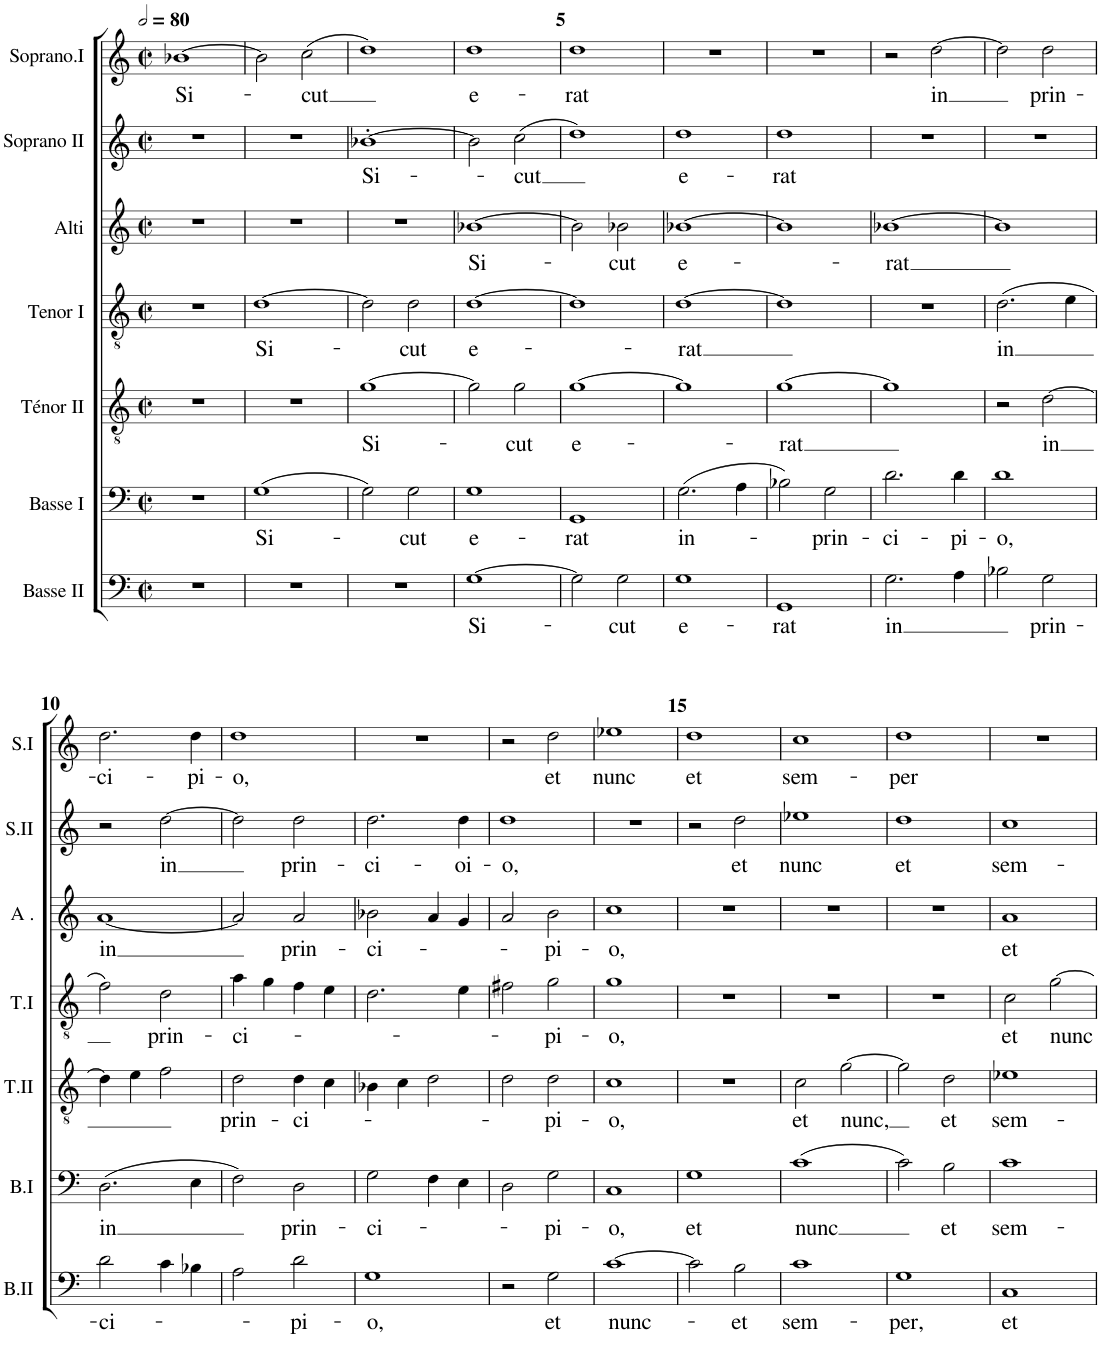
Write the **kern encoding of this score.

**kern	**text	**kern	**text	**kern	**text	**kern	**text	**kern	**text	**kern	**text	**kern	**text
*part7	*part7	*part6	*part6	*part5	*part5	*part4	*part4	*part3	*part3	*part2	*part2	*part1	*part1
*staff7	*staff7	*staff6	*staff6	*staff5	*staff5	*staff4	*staff4	*staff3	*staff3	*staff2	*staff2	*staff1	*staff1
*I"Basse II	*	*I"Basse I	*	*I"Ténor II	*	*I"Tenor I	*	*I"Alti	*	*I"Soprano II	*	*I"Soprano.I	*
*I'B.II	*	*I'B.I	*	*I'T.II	*	*I'T.I	*	*I'A .	*	*I'S.II	*	*I'S.I	*
*clefF4	*	*clefF4	*	*clefGv2	*	*clefGv2	*	*clefG2	*	*clefG2	*	*clefG2	*
*k[]	*	*k[]	*	*k[]	*	*k[]	*	*k[]	*	*k[]	*	*k[]	*
*M2/2	*	*M2/2	*	*M2/2	*	*M2/2	*	*M2/2	*	*M2/2	*	*M2/2	*
*met(c|)	*	*met(c|)	*	*met(c|)	*	*met(c|)	*	*met(c|)	*	*met(c|)	*	*met(c|)	*
*MM160	*	*MM160	*	*MM160	*	*MM160	*	*MM160	*	*MM160	*	*MM160	*
=1	=1	=1	=1	=1	=1	=1	=1	=1	=1	=1	=1	=1	=1
!	!	!	!	!	!	!	!	!	!	!	!	!	!LO:LY:b
1r	.	1r	.	1r	.	1r	.	1r	.	1r	.	[1b-X	Si-
=2	=2	=2	=2	=2	=2	=2	=2	=2	=2	=2	=2	=2	=2
!	!	!	!LO:LY:b	!	!	!	!LO:LY:b	!	!	!	!	!	!
1r	.	(1G	Si-	1r	.	[1d	Si-	1r	.	1r	.	2b-\]	.
!	!	!	!	!	!	!	!	!	!	!	!	!	!LO:LY:b
.	.	.	.	.	.	.	.	.	.	.	.	(2cc\	-cut
=3	=3	=3	=3	=3	=3	=3	=3	=3	=3	=3	=3	=3	=3
!	!	!	!	!	!LO:LY:b	!	!	!	!	!	!LO:LY:b	!	!
1r	.	2G\)	.	[1g	Si-	2d\]	.	1r	.	[1b-X'	Si-	1dd)	.
!	!	!	!LO:LY:b	!	!	!	!LO:LY:b	!	!	!	!	!	!
.	.	2G\	-cut	.	.	2d\	-cut	.	.	.	.	.	.
=4	=4	=4	=4	=4	=4	=4	=4	=4	=4	=4	=4	=4	=4
!	!LO:LY:b	!	!LO:LY:b	!	!	!	!LO:LY:b	!	!LO:LY:b	!	!	!	!LO:LY:b
[1G	Si-	1G	e-	2g\]	.	[1d	e-	[1b-X	Si-	2b-\]	.	1dd	e-
!	!	!	!	!	!LO:LY:b	!	!	!	!	!	!LO:LY:b	!	!
.	.	.	.	2g\	-cut	.	.	.	.	(2cc\	-cut	.	.
=5	=5	=5	=5	=5	=5	=5	=5	=5	=5	=5	=5	=5	=5
!	!	!	!LO:LY:b	!	!LO:LY:b	!	!	!	!	!	!	!	!LO:LY:b
2G\]	.	1GG	-rat	[1g	e-	1d]	.	2b-\]	.	1dd)	.	1dd	-rat
!	!LO:LY:b	!	!	!	!	!	!	!	!LO:LY:b	!	!	!	!
2G\	-cut	.	.	.	.	.	.	2b-X\	-cut	.	.	.	.
=6	=6	=6	=6	=6	=6	=6	=6	=6	=6	=6	=6	=6	=6
!	!LO:LY:b	!	!LO:LY:b	!	!	!	!LO:LY:b	!	!LO:LY:b	!	!LO:LY:b	!	!
1G	e-	(2.G\	in-	1g]	.	[1d	-rat	[1b-X	e-	1dd	e-	1r	.
.	.	4A\	.	.	.	.	.	.	.	.	.	.	.
=7	=7	=7	=7	=7	=7	=7	=7	=7	=7	=7	=7	=7	=7
!	!LO:LY:b	!	!	!	!LO:LY:b	!	!	!	!	!	!LO:LY:b	!	!
1GG	-rat	2B-X\)	.	[1g	-rat	1d]	.	1b-]	.	1dd	-rat	1r	.
!	!	!	!LO:LY:b	!	!	!	!	!	!	!	!	!	!
.	.	2G\	-prin-	.	.	.	.	.	.	.	.	.	.
=8	=8	=8	=8	=8	=8	=8	=8	=8	=8	=8	=8	=8	=8
!	!LO:LY:b	!	!LO:LY:b	!	!	!	!	!	!LO:LY:b	!	!	!	!
2.G\	in	2.d\	-ci-	1g]	.	1r	.	[1b-X	-rat	1r	.	2r	.
!	!	!	!	!	!	!	!	!	!	!	!	!	!LO:LY:b
.	.	.	.	.	.	.	.	.	.	.	.	[2dd\	in
!	!	!	!LO:LY:b	!	!	!	!	!	!	!	!	!	!
4A\	.	4d\	-pi-	.	.	.	.	.	.	.	.	.	.
=9	=9	=9	=9	=9	=9	=9	=9	=9	=9	=9	=9	=9	=9
!	!	!	!LO:LY:b	!	!	!	!LO:LY:b	!	!	!	!	!	!
2B-X\	.	1d	-o,	2r	.	(2.d\	in	1b-]	.	1r	.	2dd\]	.
!	!LO:LY:b	!	!	!	!LO:LY:b	!	!	!	!	!	!	!	!LO:LY:b
2G\	prin-	.	.	[2d\	in	.	.	.	.	.	.	2dd\	prin-
.	.	.	.	.	.	4e\	.	.	.	.	.	.	.
!!LO:LB:g=z
=10	=10	=10	=10	=10	=10	=10	=10	=10	=10	=10	=10	=10	=10
!	!LO:LY:b	!	!LO:LY:b	!	!	!	!	!	!LO:LY:b	!	!	!	!LO:LY:b
2d\	-ci-	(2.D\	in	4d\]	.	2f\)	.	[1a	in	2r	.	2.dd\	-ci-
.	.	.	.	4e\	.	.	.	.	.	.	.	.	.
!	!	!	!	!	!	!	!LO:LY:b	!	!	!	!LO:LY:b	!	!
4c\	.	.	.	2f\	.	2d\	prin-	.	.	[2dd\	in	.	.
!	!	!	!	!	!	!	!	!	!	!	!	!	!LO:LY:b
4B-X\	.	4E\	.	.	.	.	.	.	.	.	.	4dd\	-pi-
=11	=11	=11	=11	=11	=11	=11	=11	=11	=11	=11	=11	=11	=11
!	!	!	!	!	!LO:LY:b	!	!LO:LY:b	!	!	!	!	!	!LO:LY:b
2A\	.	2F\)	.	2d\	prin-	4a\	-ci-	2a/]	.	2dd\]	.	1dd	-o,
.	.	.	.	.	.	4g\	.	.	.	.	.	.	.
!	!LO:LY:b	!	!LO:LY:b	!	!LO:LY:b	!	!	!	!LO:LY:b	!	!LO:LY:b	!	!
2d\	-pi-	2D\	prin-	4d\	-ci-	4f\	.	2a/	prin-	2dd\	prin-	.	.
.	.	.	.	4c\	.	4e\	.	.	.	.	.	.	.
=12	=12	=12	=12	=12	=12	=12	=12	=12	=12	=12	=12	=12	=12
!	!LO:LY:b	!	!LO:LY:b	!	!	!	!	!	!LO:LY:b	!	!LO:LY:b	!	!
1G	-o,	2G\	-ci-	4B-X\	.	2.d\	.	2b-X\	-ci-	2.dd\	-ci-	1r	.
.	.	.	.	4c\	.	.	.	.	.	.	.	.	.
.	.	4F\	.	2d\	.	.	.	4a/	.	.	.	.	.
!	!	!	!	!	!	!	!	!	!	!	!LO:LY:b	!	!
.	.	4E\	.	.	.	4e\	.	4g/	.	4dd\	-oi-	.	.
=13	=13	=13	=13	=13	=13	=13	=13	=13	=13	=13	=13	=13	=13
!	!	!	!	!	!	!	!	!	!	!	!LO:LY:b	!	!
2r	.	2D\	.	2d\	.	2f#X\	.	2a/	.	1dd	-o,	2r	.
!	!LO:LY:b	!	!LO:LY:b	!	!LO:LY:b	!	!LO:LY:b	!	!LO:LY:b	!	!	!	!LO:LY:b
2G\	et	2G\	-pi-	2d\	-pi-	2g\	-pi-	2b\	-pi-	.	.	2dd\	et
=14	=14	=14	=14	=14	=14	=14	=14	=14	=14	=14	=14	=14	=14
!	!LO:LY:b	!	!LO:LY:b	!	!LO:LY:b	!	!LO:LY:b	!	!LO:LY:b	!	!	!	!LO:LY:b
[1c	nunc-	1C	-o,	1c	-o,	1g	-o,	1cc	-o,	1r	.	1ee-X	nunc
=15	=15	=15	=15	=15	=15	=15	=15	=15	=15	=15	=15	=15	=15
!	!	!	!LO:LY:b	!	!	!	!	!	!	!	!	!	!LO:LY:b
2c\]	.	1G	et	1r	.	1r	.	1r	.	2r	.	1dd	et
!	!LO:LY:b	!	!	!	!	!	!	!	!	!	!LO:LY:b	!	!
2B\	-et	.	.	.	.	.	.	.	.	2dd\	et	.	.
=16	=16	=16	=16	=16	=16	=16	=16	=16	=16	=16	=16	=16	=16
!	!LO:LY:b	!	!LO:LY:b	!	!LO:LY:b	!	!	!	!	!	!LO:LY:b	!	!LO:LY:b
1c	sem-	(1c	nunc	2c\	et	1r	.	1r	.	1ee-X	nunc	1cc	sem-
!	!	!	!	!	!LO:LY:b	!	!	!	!	!	!	!	!
.	.	.	.	[2g\	nunc,	.	.	.	.	.	.	.	.
=17	=17	=17	=17	=17	=17	=17	=17	=17	=17	=17	=17	=17	=17
!	!LO:LY:b	!	!	!	!	!	!	!	!	!	!LO:LY:b	!	!LO:LY:b
1G	-per,	2c\)	.	2g\]	.	1r	.	1r	.	1dd	et	1dd	-per
!	!	!	!LO:LY:b	!	!LO:LY:b	!	!	!	!	!	!	!	!
.	.	2B\	et	2d\	et	.	.	.	.	.	.	.	.
=18	=18	=18	=18	=18	=18	=18	=18	=18	=18	=18	=18	=18	=18
!	!LO:LY:b	!	!LO:LY:b	!	!LO:LY:b	!	!LO:LY:b	!	!LO:LY:b	!	!LO:LY:b	!	!
1C	et	1c	sem-	1e-X	sem-	2c\	et	1a	et	1cc	sem-	1r	.
!	!	!	!	!	!	!	!LO:LY:b	!	!	!	!	!	!
.	.	.	.	.	.	[2g\	nunc	.	.	.	.	.	.
=	=	=	=	=	=	=	=	=	=	=	=	=	=
*-	*-	*-	*-	*-	*-	*-	*-	*-	*-	*-	*-	*-	*-
